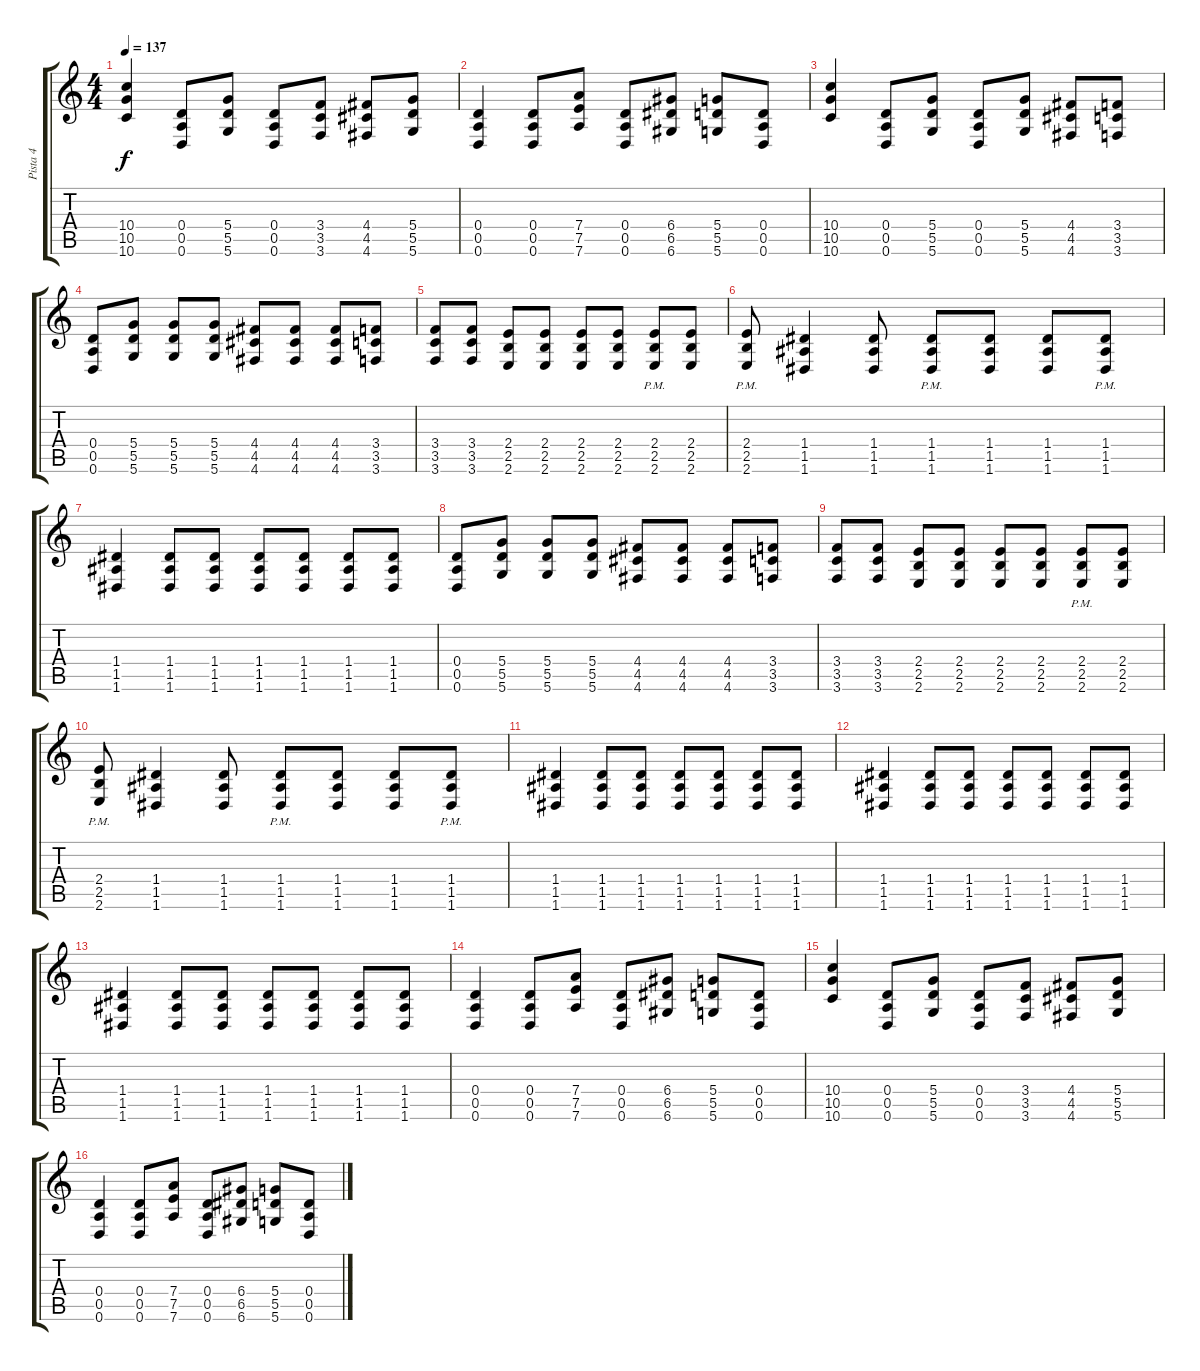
\track ("Pista 4" "Pista 4") {instrument distortionguitar}
\staff {score tabs}
\tuning (E4 B3 G3 D3 A2 D2) {hide}
\ts (4 4)
\tempo 137
\clef g2
\ks c
(10.4 10.5 10.6).4{dy f} (0.4 0.5 0.6).8 (5.4 5.5 5.6).8 (0.4 0.5 0.6).8 (3.4 3.5 3.6).8 (4.4 4.5 4.6).8 (5.4 5.5 5.6).8 |
(0.4 0.5 0.6).4 (0.4 0.5 0.6).8 (7.4 7.5 7.6).8 (0.4 0.5 0.6).8 (6.4 6.5 6.6).8 (5.4 5.5 5.6).8 (0.4 0.5 0.6).8 |
(10.4 10.5 10.6).4 (0.4 0.5 0.6).8 (5.4 5.5 5.6).8 (0.4 0.5 0.6).8 (5.4 5.5 5.6).8 (4.4 4.5 4.6).8 (3.4 3.5 3.6).8 |
(0.4 0.5 0.6).8 (5.4 5.5 5.6).8 (5.4 5.5 5.6).8 (5.4 5.5 5.6).8 (4.4 4.5 4.6).8 (4.4 4.5 4.6).8 (4.4 4.5 4.6).8 (3.4 3.5 3.6).8 |
(3.4 3.5 3.6).8 (3.4 3.5 3.6).8 (2.4 2.5 2.6).8 (2.4 2.5 2.6).8 (2.4 2.5 2.6).8 (2.4 2.5 2.6).8 (2.4{pm} 2.5{pm} 2.6{pm}).8 (2.4 2.5 2.6).8 |
(2.4{pm} 2.5{pm} 2.6{pm}).8 (1.4 1.5 1.6).4 (1.4 1.5 1.6).8 (1.4{pm} 1.5{pm} 1.6{pm}).8 (1.4 1.5 1.6).8 (1.4 1.5 1.6).8 (1.4{pm} 1.5{pm} 1.6{pm}).8 |
(1.4 1.5 1.6).4 (1.4 1.5 1.6).8 (1.4 1.5 1.6).8 (1.4 1.5 1.6).8 (1.4 1.5 1.6).8 (1.4 1.5 1.6).8 (1.4 1.5 1.6).8 |
(0.4 0.5 0.6).8 (5.4 5.5 5.6).8 (5.4 5.5 5.6).8 (5.4 5.5 5.6).8 (4.4 4.5 4.6).8 (4.4 4.5 4.6).8 (4.4 4.5 4.6).8 (3.4 3.5 3.6).8 |
(3.4 3.5 3.6).8 (3.4 3.5 3.6).8 (2.4 2.5 2.6).8 (2.4 2.5 2.6).8 (2.4 2.5 2.6).8 (2.4 2.5 2.6).8 (2.4{pm} 2.5{pm} 2.6{pm}).8 (2.4 2.5 2.6).8 |
(2.4{pm} 2.5{pm} 2.6{pm}).8 (1.4 1.5 1.6).4 (1.4 1.5 1.6).8 (1.4{pm} 1.5{pm} 1.6{pm}).8 (1.4 1.5 1.6).8 (1.4 1.5 1.6).8 (1.4{pm} 1.5{pm} 1.6{pm}).8 |
(1.4 1.5 1.6).4 (1.4 1.5 1.6).8 (1.4 1.5 1.6).8 (1.4 1.5 1.6).8 (1.4 1.5 1.6).8 (1.4 1.5 1.6).8 (1.4 1.5 1.6).8 |
(1.4 1.5 1.6).4 (1.4 1.5 1.6).8 (1.4 1.5 1.6).8 (1.4 1.5 1.6).8 (1.4 1.5 1.6).8 (1.4 1.5 1.6).8 (1.4 1.5 1.6).8 |
(1.4 1.5 1.6).4 (1.4 1.5 1.6).8 (1.4 1.5 1.6).8 (1.4 1.5 1.6).8 (1.4 1.5 1.6).8 (1.4 1.5 1.6).8 (1.4 1.5 1.6).8 |
(0.4 0.5 0.6).4 (0.4 0.5 0.6).8 (7.4 7.5 7.6).8 (0.4 0.5 0.6).8 (6.4 6.5 6.6).8 (5.4 5.5 5.6).8 (0.4 0.5 0.6).8 |
(10.4 10.5 10.6).4 (0.4 0.5 0.6).8 (5.4 5.5 5.6).8 (0.4 0.5 0.6).8 (3.4 3.5 3.6).8 (4.4 4.5 4.6).8 (5.4 5.5 5.6).8 |
(0.4 0.5 0.6).4 (0.4 0.5 0.6).8 (7.4 7.5 7.6).8 (0.4 0.5 0.6).8 (6.4 6.5 6.6).8 (5.4 5.5 5.6).8 (0.4 0.5 0.6).8
